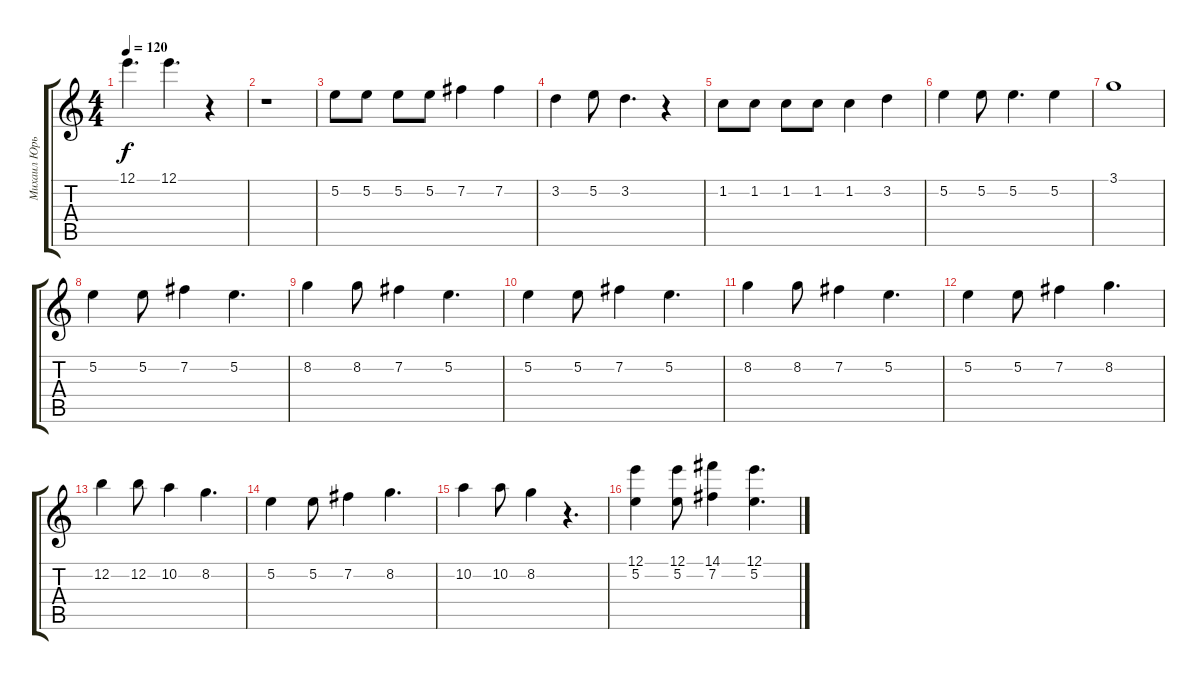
\track ("Михаил Юрьевич (вокал)" "Михаил Юрь") {instrument acousticguitarsteel}
\staff {score tabs}
\tuning (E4 B3 G3 D3 A2 E2) {hide}
\ts (4 4)
\tempo 120
\clef g2
\ks c
12.1.4{d dy f} 12.1.4{d} r.4 |
r.1 |
5.2.8 5.2.8 5.2.8 5.2.8 7.2.4 7.2.4 |
3.2.4 5.2.8 3.2.4{d} r.4 |
1.2.8 1.2.8 1.2.8 1.2.8 1.2.4 3.2.4 |
5.2.4 5.2.8 5.2.4{d} 5.2.4 |
3.1.1 |
5.2.4 5.2.8 7.2.4 5.2.4{d} |
8.2.4 8.2.8 7.2.4 5.2.4{d} |
5.2.4 5.2.8 7.2.4 5.2.4{d} |
8.2.4 8.2.8 7.2.4 5.2.4{d} |
5.2.4 5.2.8 7.2.4 8.2.4{d} |
12.2.4 12.2.8 10.2.4 8.2.4{d} |
5.2.4 5.2.8 7.2.4 8.2.4{d} |
10.2.4 10.2.8 8.2.4 r.4{d} |
(12.1 5.2).4 (12.1 5.2).8 (14.1 7.2).4 (12.1 5.2).4{d}
